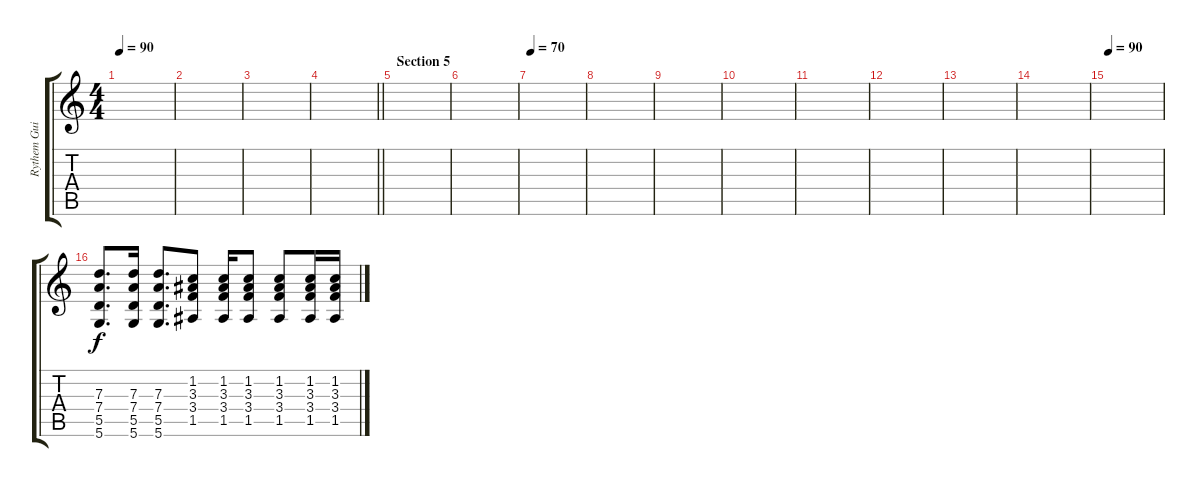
\track ("Rythem Guitars" "Rythem Gui") {instrument distortionguitar}
\staff {score tabs}
\tuning (E4 B3 G3 D3 A2 D2) {hide}
\ts (4 4)
\tempo 90
\clef g2
\ks c
|
|
|
\barLineRight lightlight
|
\section ("" "Section 5")
|
|
\tempo 70
|
|
|
|
|
|
|
|
\tempo 90
|
(7.3 7.4 5.5 5.6).8{d instrument acousticguitarsteel} (7.3 7.4 5.5 5.6).16 (7.3 7.4 5.5 5.6).8{d} (1.2 3.3 3.4 1.5).8 (1.2 3.3 3.4 1.5).16 (1.2 3.3 3.4 1.5).8 (1.2 3.3 3.4 1.5).8 (1.2 3.3 3.4 1.5).16 (1.2 3.3 3.4 1.5).16
